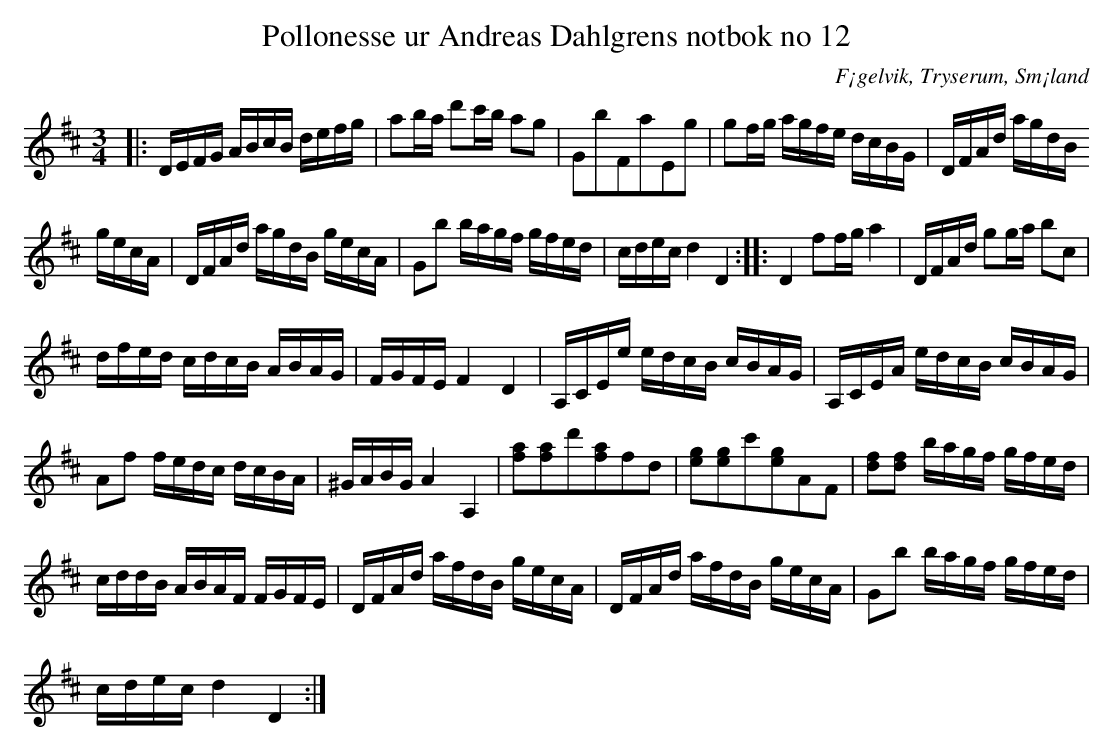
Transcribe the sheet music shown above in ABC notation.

X:1
T:Pollonesse ur Andreas Dahlgrens notbok no 12
O:F¡gelvik, Tryserum, Sm¡land
L:1/8
M:3/4
K:D
|: D/E/F/G/ A/B/c/B/ d/e/f/g/ | ab/a/ d'c'/b/ ag | GbFaEg | gf/g/ a/g/f/e/ d/c/B/G/ | D/F/A/d/ a/g/d/B/
g/e/c/A/ | D/F/A/d/ a/g/d/B/ g/e/c/A/ | Gb b/a/g/f/ g/f/e/d/ | c/d/e/c/ d2 D2 :: D2 ff/g/ a2 | D/F/A/d/ gg/a/ bc |
d/f/e/d/ c/d/c/B/ A/B/A/G/ | F/G/F/E/ F2 D2 | A,/C/E/e/ e/d/c/B/ c/B/A/G/ | A,/C/E/A/ e/d/c/B/ c/B/A/G/ |
Af f/e/d/c/ d/c/B/A/ | ^G/A/B/G/ A2 A,2 | [af][af]d'[af]fd | [eg][eg]c'[eg]AF | [fd][fd] b/a/g/f/ g/f/e/d/ |
c/d/d/B/ A/B/A/F/ F/G/F/E/ | D/F/A/d/ a/f/d/B/ g/e/c/A/ | D/F/A/d/ a/f/d/B/ g/e/c/A/ | Gb b/a/g/f/ g/f/e/d/ |
c/d/e/c/ d2 D2 :|
